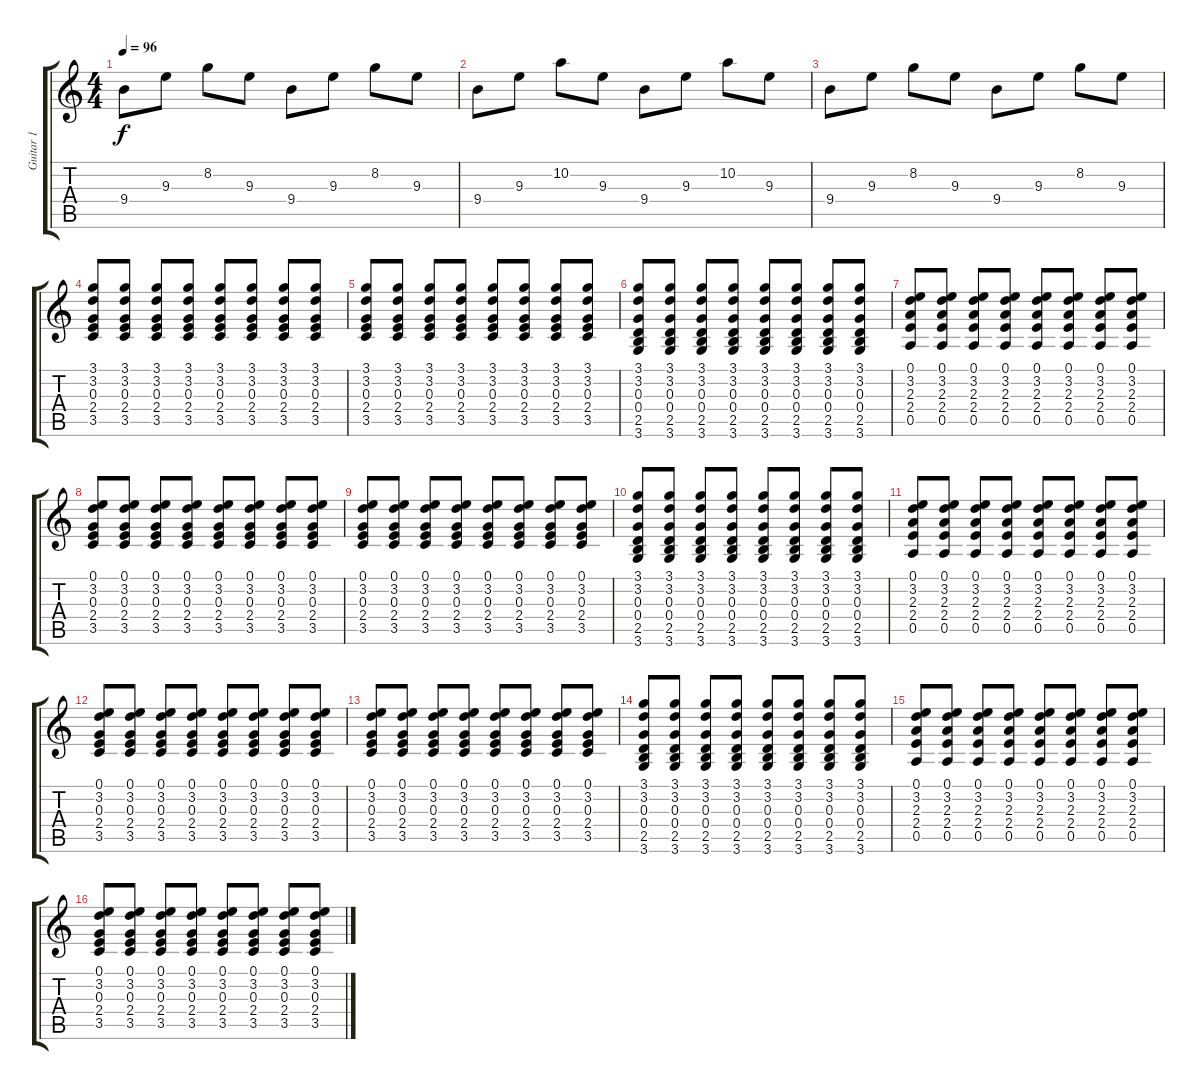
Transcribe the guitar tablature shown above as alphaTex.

\track ("Guitar 1" "Guitar 1") {instrument electricguitarjazz}
\staff {score tabs}
\tuning (E4 B3 G3 D3 A2 E2) {hide}
\ts (4 4)
\tempo 96
\clef g2
\ks c
9.4.8{dy f} 9.3.8 8.2.8 9.3.8 9.4.8 9.3.8 8.2.8 9.3.8 |
9.4.8 9.3.8 10.2.8 9.3.8 9.4.8 9.3.8 10.2.8 9.3.8 |
9.4.8 9.3.8 8.2.8 9.3.8 9.4.8 9.3.8 8.2.8 9.3.8 |
(3.1 3.2 0.3 2.4 3.5).8 (3.1 3.2 0.3 2.4 3.5).8 (3.1 3.2 0.3 2.4 3.5).8 (3.1 3.2 0.3 2.4 3.5).8 (3.1 3.2 0.3 2.4 3.5).8 (3.1 3.2 0.3 2.4 3.5).8 (3.1 3.2 0.3 2.4 3.5).8 (3.1 3.2 0.3 2.4 3.5).8 |
(3.1 3.2 0.3 2.4 3.5).8 (3.1 3.2 0.3 2.4 3.5).8 (3.1 3.2 0.3 2.4 3.5).8 (3.1 3.2 0.3 2.4 3.5).8 (3.1 3.2 0.3 2.4 3.5).8 (3.1 3.2 0.3 2.4 3.5).8 (3.1 3.2 0.3 2.4 3.5).8 (3.1 3.2 0.3 2.4 3.5).8 |
(3.1 3.2 0.3 0.4 2.5 3.6).8 (3.1 3.2 0.3 0.4 2.5 3.6).8 (3.1 3.2 0.3 0.4 2.5 3.6).8 (3.1 3.2 0.3 0.4 2.5 3.6).8 (3.1 3.2 0.3 0.4 2.5 3.6).8 (3.1 3.2 0.3 0.4 2.5 3.6).8 (3.1 3.2 0.3 0.4 2.5 3.6).8 (3.1 3.2 0.3 0.4 2.5 3.6).8 |
(0.1 3.2 2.3 2.4 0.5).8 (0.1 3.2 2.3 2.4 0.5).8 (0.1 3.2 2.3 2.4 0.5).8 (0.1 3.2 2.3 2.4 0.5).8 (0.1 3.2 2.3 2.4 0.5).8 (0.1 3.2 2.3 2.4 0.5).8 (0.1 3.2 2.3 2.4 0.5).8 (0.1 3.2 2.3 2.4 0.5).8 |
(0.1 3.2 0.3 2.4 3.5).8 (0.1 3.2 0.3 2.4 3.5).8 (0.1 3.2 0.3 2.4 3.5).8 (0.1 3.2 0.3 2.4 3.5).8 (0.1 3.2 0.3 2.4 3.5).8 (0.1 3.2 0.3 2.4 3.5).8 (0.1 3.2 0.3 2.4 3.5).8 (0.1 3.2 0.3 2.4 3.5).8 |
(0.1 3.2 0.3 2.4 3.5).8 (0.1 3.2 0.3 2.4 3.5).8 (0.1 3.2 0.3 2.4 3.5).8 (0.1 3.2 0.3 2.4 3.5).8 (0.1 3.2 0.3 2.4 3.5).8 (0.1 3.2 0.3 2.4 3.5).8 (0.1 3.2 0.3 2.4 3.5).8 (0.1 3.2 0.3 2.4 3.5).8 |
(3.1 3.2 0.3 0.4 2.5 3.6).8 (3.1 3.2 0.3 0.4 2.5 3.6).8 (3.1 3.2 0.3 0.4 2.5 3.6).8 (3.1 3.2 0.3 0.4 2.5 3.6).8 (3.1 3.2 0.3 0.4 2.5 3.6).8 (3.1 3.2 0.3 0.4 2.5 3.6).8 (3.1 3.2 0.3 0.4 2.5 3.6).8 (3.1 3.2 0.3 0.4 2.5 3.6).8 |
(0.1 3.2 2.3 2.4 0.5).8 (0.1 3.2 2.3 2.4 0.5).8 (0.1 3.2 2.3 2.4 0.5).8 (0.1 3.2 2.3 2.4 0.5).8 (0.1 3.2 2.3 2.4 0.5).8 (0.1 3.2 2.3 2.4 0.5).8 (0.1 3.2 2.3 2.4 0.5).8 (0.1 3.2 2.3 2.4 0.5).8 |
(0.1 3.2 0.3 2.4 3.5).8 (0.1 3.2 0.3 2.4 3.5).8 (0.1 3.2 0.3 2.4 3.5).8 (0.1 3.2 0.3 2.4 3.5).8 (0.1 3.2 0.3 2.4 3.5).8 (0.1 3.2 0.3 2.4 3.5).8 (0.1 3.2 0.3 2.4 3.5).8 (0.1 3.2 0.3 2.4 3.5).8 |
(0.1 3.2 0.3 2.4 3.5).8 (0.1 3.2 0.3 2.4 3.5).8 (0.1 3.2 0.3 2.4 3.5).8 (0.1 3.2 0.3 2.4 3.5).8 (0.1 3.2 0.3 2.4 3.5).8 (0.1 3.2 0.3 2.4 3.5).8 (0.1 3.2 0.3 2.4 3.5).8 (0.1 3.2 0.3 2.4 3.5).8 |
(3.1 3.2 0.3 0.4 2.5 3.6).8 (3.1 3.2 0.3 0.4 2.5 3.6).8 (3.1 3.2 0.3 0.4 2.5 3.6).8 (3.1 3.2 0.3 0.4 2.5 3.6).8 (3.1 3.2 0.3 0.4 2.5 3.6).8 (3.1 3.2 0.3 0.4 2.5 3.6).8 (3.1 3.2 0.3 0.4 2.5 3.6).8 (3.1 3.2 0.3 0.4 2.5 3.6).8 |
(0.1 3.2 2.3 2.4 0.5).8 (0.1 3.2 2.3 2.4 0.5).8 (0.1 3.2 2.3 2.4 0.5).8 (0.1 3.2 2.3 2.4 0.5).8 (0.1 3.2 2.3 2.4 0.5).8 (0.1 3.2 2.3 2.4 0.5).8 (0.1 3.2 2.3 2.4 0.5).8 (0.1 3.2 2.3 2.4 0.5).8 |
(0.1 3.2 0.3 2.4 3.5).8 (0.1 3.2 0.3 2.4 3.5).8 (0.1 3.2 0.3 2.4 3.5).8 (0.1 3.2 0.3 2.4 3.5).8 (0.1 3.2 0.3 2.4 3.5).8 (0.1 3.2 0.3 2.4 3.5).8 (0.1 3.2 0.3 2.4 3.5).8 (0.1 3.2 0.3 2.4 3.5).8
